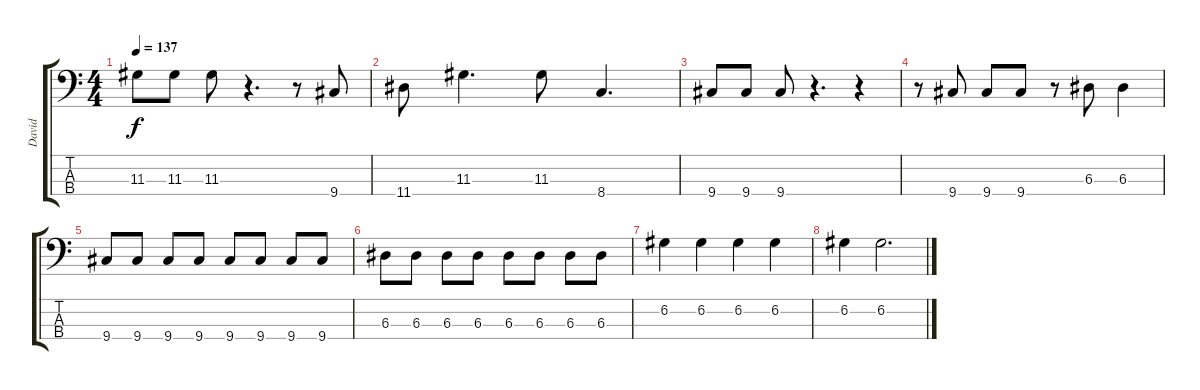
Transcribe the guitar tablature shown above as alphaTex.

\track ("David" "David") {instrument electricbasspick}
\staff {score tabs}
\tuning (G2 D2 A1 E1) {hide}
\ts (4 4)
\tempo 137
\clef f4
\ks c
11.3.8{dy f} 11.3.8 11.3.8 r.4{d} r.8 9.4.8 |
11.4.8 11.3.4{d} 11.3.8 8.4.4{d} |
9.4.8 9.4.8 9.4.8 r.4{d} r.4 |
r.8 9.4.8 9.4.8 9.4.8 r.8 6.3.8 6.3.4 |
9.4.8 9.4.8 9.4.8 9.4.8 9.4.8 9.4.8 9.4.8 9.4.8 |
6.3.8 6.3.8 6.3.8 6.3.8 6.3.8 6.3.8 6.3.8 6.3.8 |
6.2.4 6.2.4 6.2.4 6.2.4 |
6.2.4 6.2.2{d}
